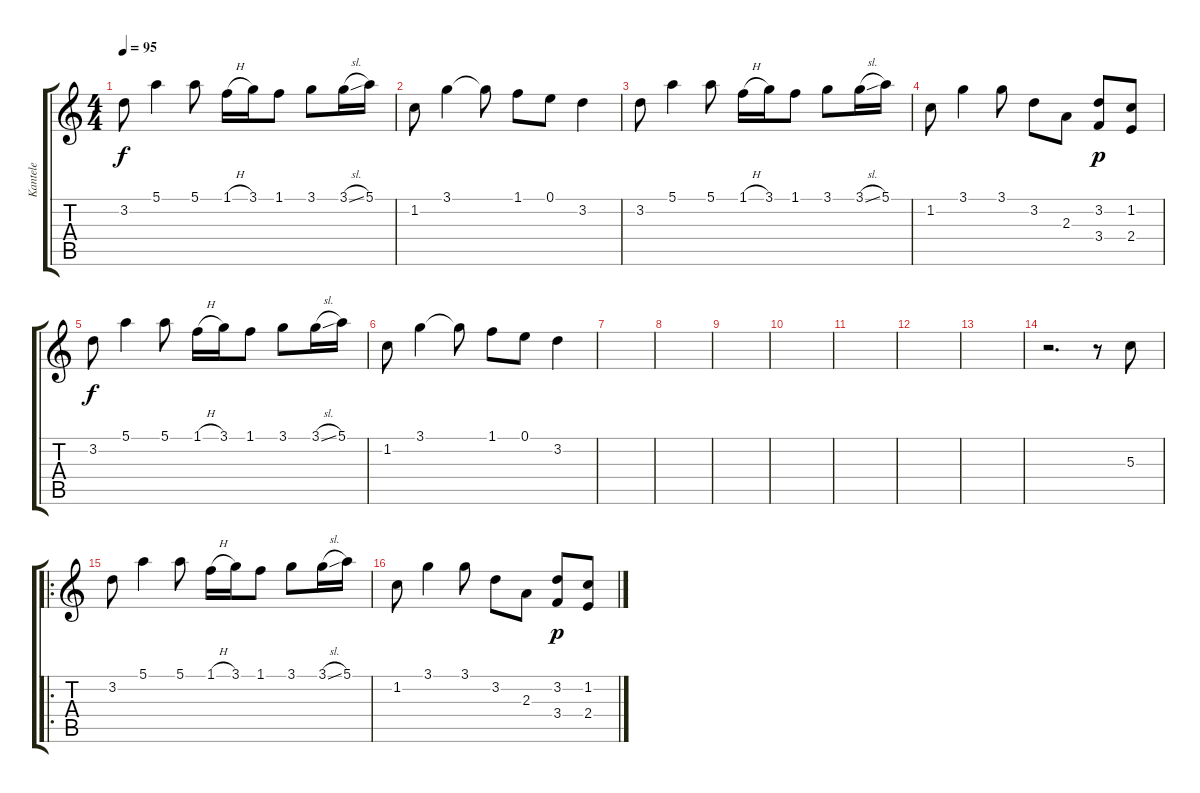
\track ("Kantele" "Kantele") {instrument acousticguitarsteel}
\staff {score tabs}
\tuning (E4 B3 G3 D3 A2 E2) {hide}
\ts (4 4)
\tempo 95
\clef g2
\ks c
3.2.8{dy f} 5.1.4 5.1.8 1.1{h}.16 3.1.16 1.1.8 3.1.8 3.1{sl}.16 5.1.16 |
1.2.8 3.1.4 3.1{t}.8 1.1.8 0.1.8 3.2.4 |
3.2.8 5.1.4 5.1.8 1.1{h}.16 3.1.16 1.1.8 3.1.8 3.1{sl}.16 5.1.16 |
1.2.8 3.1.4 3.1.8 3.2.8 2.3.8 (3.2 3.4).8{dy p} (1.2 2.4).8 |
3.2.8{dy f} 5.1.4 5.1.8 1.1{h}.16 3.1.16 1.1.8 3.1.8 3.1{sl}.16 5.1.16 |
1.2.8 3.1.4 3.1{t}.8 1.1.8 0.1.8 3.2.4 |
|
|
|
|
|
|
|
r.2{d} r.8 5.3.8 |
\ro
3.2.8 5.1.4 5.1.8 1.1{h}.16 3.1.16 1.1.8 3.1.8 3.1{sl}.16 5.1.16 |
1.2.8 3.1.4 3.1.8 3.2.8 2.3.8 (3.2 3.4).8{dy p} (1.2 2.4).8
